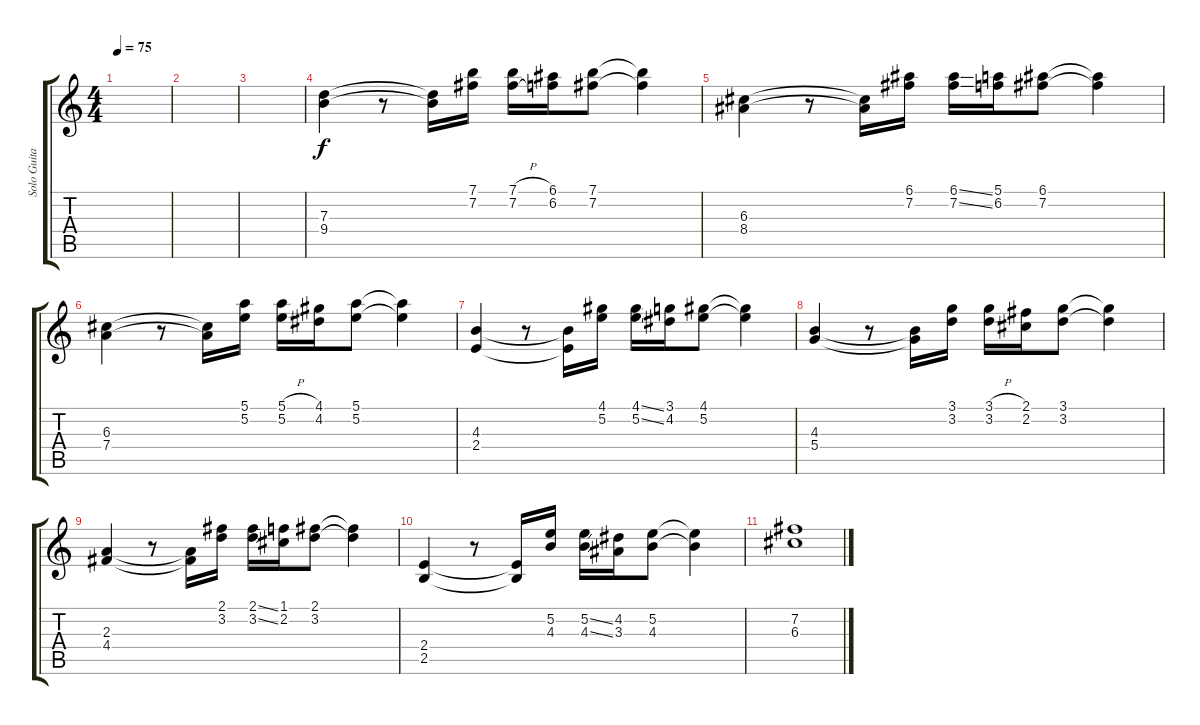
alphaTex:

\track ("Solo Guitar1" "Solo Guita") {instrument acousticguitarnylon}
\staff {score tabs}
\tuning (E4 B3 G3 D3 A2 E2) {hide}
\ts (4 4)
\tempo 75
\clef g2
\ks c
|
|
|
(7.3 9.4).4 r.8 (7.3{t} 9.4{t}).16 (7.1 7.2).16 (7.1{h} 7.2{h}).16 (6.1 6.2).16 (7.1 7.2).8 (7.1{t} 7.2{t}).4 |
(6.3 8.4).4 r.8 (6.3{t} 8.4{t}).16 (6.1 7.2).16 (6.1{ss} 7.2{ss}).16 (5.1 6.2).16 (6.1 7.2).8 (6.1{t} 7.2{t}).4 |
(6.3 7.4).4 r.8 (6.3{t} 7.4{t}).16 (5.1 5.2).16 (5.1{h} 5.2{h}).16 (4.1 4.2).16 (5.1 5.2).8 (5.1{t} 5.2{t}).4 |
(4.3 2.4).4 r.8 (4.3{t} 2.4{t}).16 (4.1 5.2).16 (4.1{ss} 5.2{ss}).16 (3.1 4.2).16 (4.1 5.2).8 (4.1{t} 5.2{t}).4 |
(4.3 5.4).4 r.8 (4.3{t} 5.4{t}).16 (3.1 3.2).16 (3.1{h} 3.2{h}).16 (2.1 2.2).16 (3.1 3.2).8 (3.1{t} 3.2{t}).4 |
(2.3 4.4).4 r.8 (2.3{t} 4.4{t}).16 (2.1 3.2).16 (2.1{ss} 3.2{ss}).16 (1.1 2.2).16 (2.1 3.2).8 (2.1{t} 3.2{t}).4 |
(2.4 2.5).4 r.8 (2.4{t} 2.5{t}).16 (5.2 4.3).16 (5.2{ss} 4.3{ss}).16 (4.2 3.3).16 (5.2 4.3).8 (5.2{t} 4.3{t}).4 |
(7.2 6.3).1
